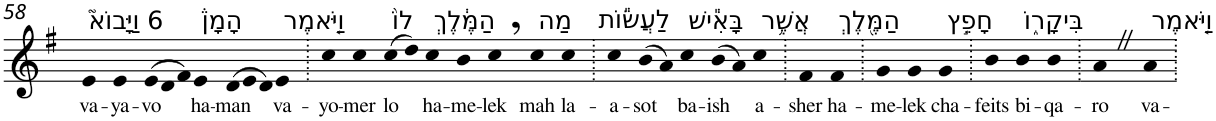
**kern	**text
*part1	*part1
*staff1	*staff1
*I"Piano	*
*I'Pno	*
!!LO:PB:g=z
*clefG2	*
*k[f#]	*
*G:	*
=58	=58
!LO:TX:a:t=6 וַיָּבוֹא֮	!
!	!LO:LY:b
4e	va-
!	!LO:LY:b
4e	-ya-
*Xtuplet	*
!	!LO:LY:b
(>12e	-vo
12d	.
12f#)	.
!LO:TX:a:t=הָמָן֒	!
!	!LO:LY:b
4e	ha-
!	!LO:LY:b
(>12d	-man
12e	.
12d)	.
!LO:TX:a:t=וַיֹּ֤אמֶר	!
!	!LO:LY:b
4e	va-
=59.	=59.
!	!LO:LY:b
4cc	-yo-
!	!LO:LY:b
4cc	-mer
!LO:TX:a:t=לוֹ֙	!
!	!LO:LY:b
(>8cc	lo
8dd)	.
!LO:TX:a:t=הַמֶּ֔לֶךְ	!
!	!LO:LY:b
4cc	ha-
!	!LO:LY:b
4b	-me-
!	!LO:LY:b
4cc,	-lek
!LO:TX:a:t=מַה	!
!	!LO:LY:b
4cc	mah
!LO:TX:a:t=לַעֲשׂ֕וֹת	!
!	!LO:LY:b
4cc	la-
=60.	=60.
!	!LO:LY:b
4cc	-a-
!	!LO:LY:b
(>8b	-sot
8a)	.
!LO:TX:a:t=בָּאִ֕ישׁ	!
!	!LO:LY:b
4cc	ba-
!	!LO:LY:b
(>8b	-ish
8a)	.
!LO:TX:a:t=אֲשֶׁ֥ר	!
!	!LO:LY:b
4cc	a-
=61.	=61.
!	!LO:LY:b
4f#	-sher
!LO:TX:a:t=הַמֶּ֖לֶךְ	!
!	!LO:LY:b
4f#	ha-
=62.	=62.
!	!LO:LY:b
4g	-me-
!	!LO:LY:b
4g	-lek
!LO:TX:a:t=חָפֵ֣ץ	!
!	!LO:LY:b
4g	cha-
=63.	=63.
!	!LO:LY:b
4b	-feits
!LO:TX:a:t=בִּיקָר֑וֹ	!
!	!LO:LY:b
4b	bi-
!	!LO:LY:b
4b	-qa-
=64.	=64.
!	!LO:LY:b
4aZ	-ro
!LO:TX:a:t=וַיֹּ֤אמֶר	!
!	!LO:LY:b
4a	va-
=.	=.
*-	*-
